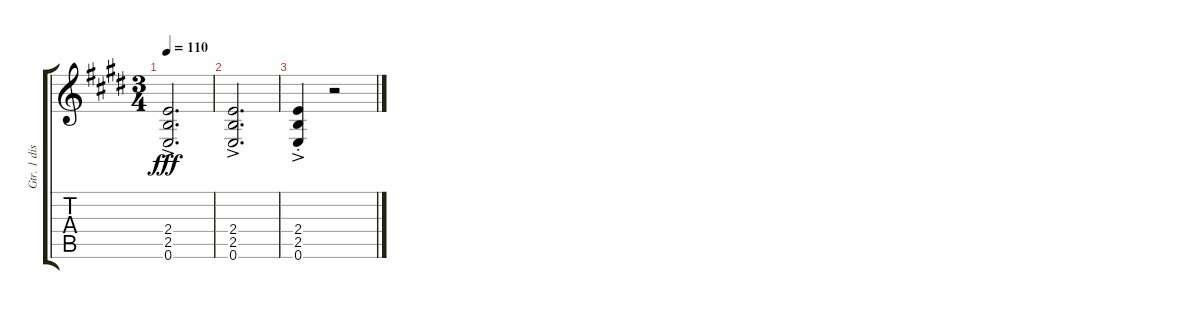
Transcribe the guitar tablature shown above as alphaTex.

\track ("Gtr. 1 dist right" "Gtr. 1 dis") {instrument overdrivenguitar}
\staff {score tabs}
\tuning (E4 B3 G3 D3 A2 E2) {hide}
\ts (3 4)
\tempo 110
\clef g2
\ks c#minor
(2.4{ac} 2.5{ac} 0.6{ac}).2{d dy fff} |
(2.4{ac} 2.5{ac} 0.6{ac}).2{d} |
(2.4{ac st} 2.5{ac st} 0.6{ac st}).4 r.2
